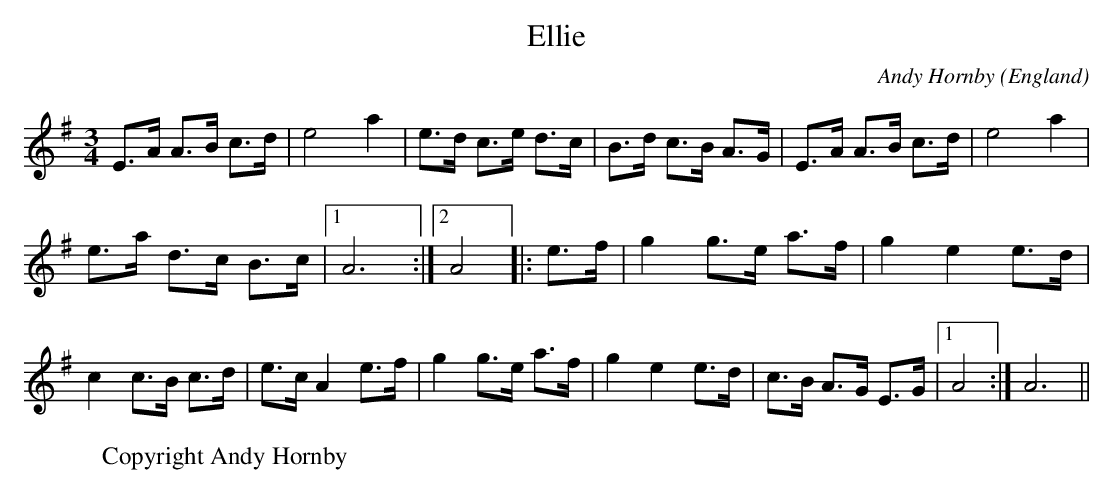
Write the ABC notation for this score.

X:1
T:Ellie
O:England
M:3/4
C:Andy Hornby
K:ADor
E>A A>B c>d|e4 a2|e>d c>e d>c|B>d c>B A>G|\
E>A A>B c>d|e4 a2|
e>a d>c B>c|1 A6 :|2 A4 || \
|: e>f|\
g2 g>e a>f|g2 e2 e>d|
c2 c>B c>d| e>c A2 e>f|\
g2 g>e a>f|g2 e2 e>d|c>B A>G E>G|1 A4 :| A6 ||
W:Copyright Andy Hornby
